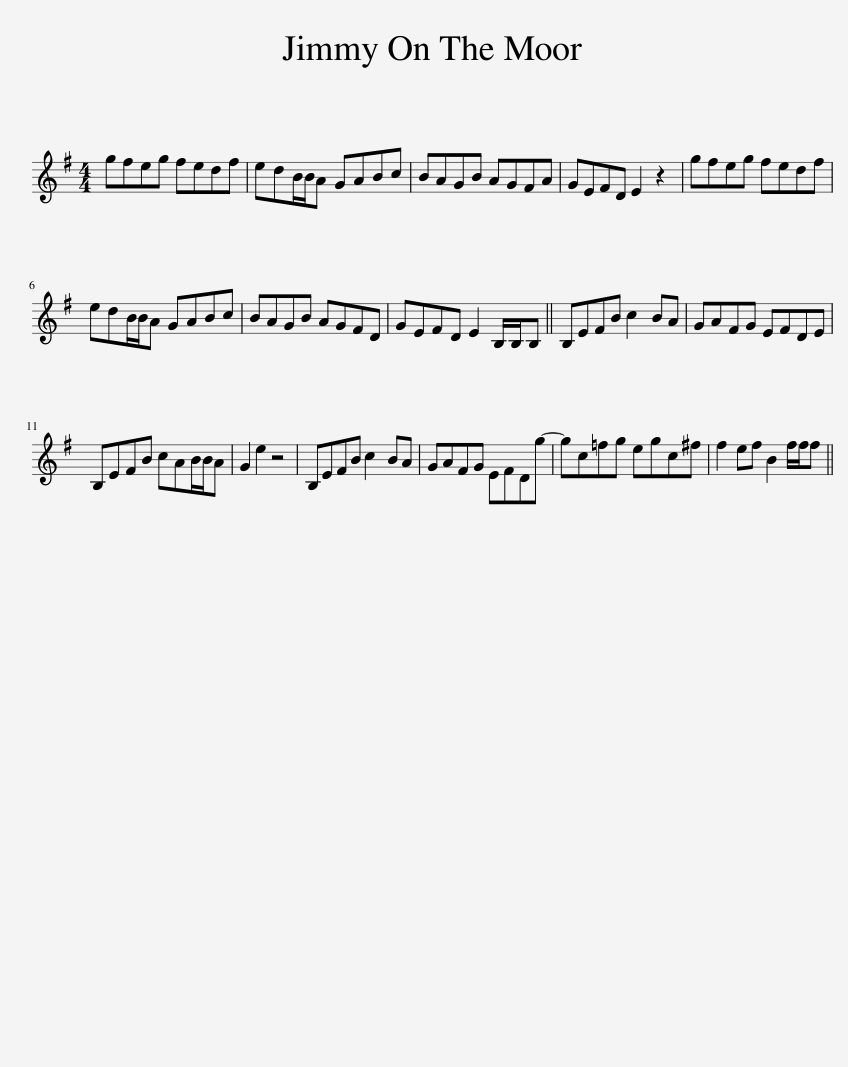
X:1
L:1/8
M:4/4
I:linebreak $
K:Emin
V:1 treble
V:1
 gfeg fedf | edB/B/A GABc | BAGB AGFA | GEFD E2 z2 | gfeg fedf |$ %5
 edB/B/A GABc | BAGB AGFD | GEFD E2 B,/B,/B, || B,EFB c2 BA | GAFG EFDE |$ %10
 B,EFB cAB/B/A | G2 e2 z4 | B,EFB c2 BA | GAFG EFDg- | gc=fg egc^f | %15
 f2 ef B2 f/f/f || %16
